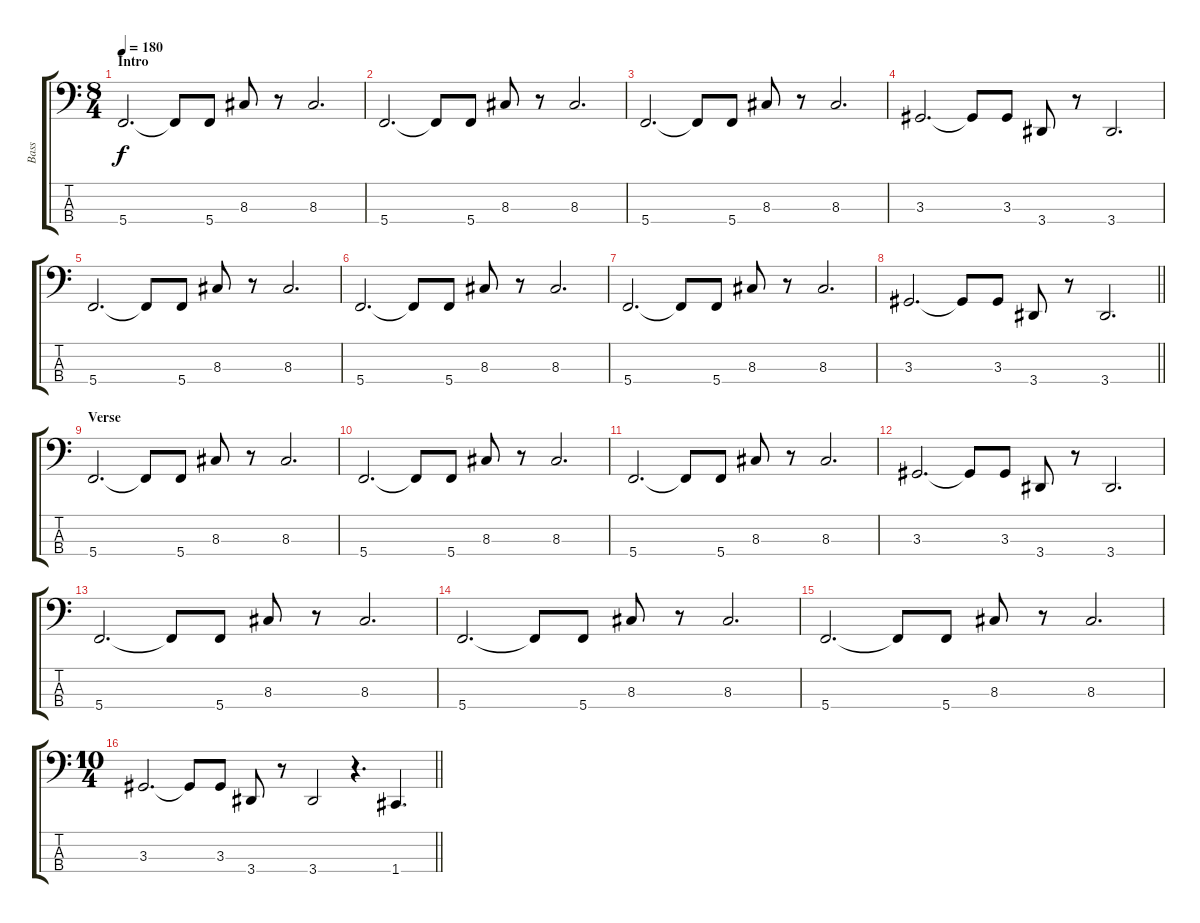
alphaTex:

\track ("Bass" "Bass") {instrument electricbassfinger}
\staff {score tabs}
\tuning (Eb2 Bb1 F1 C1) {hide}
\ts (8 4)
\section ("" "Intro")
\tempo 180
\clef f4
\ks c
5.4.2{d dy f instrument electricbassfinger} 5.4{t}.8 5.4.8 8.3.8 r.8 8.3.2{d} |
5.4.2{d} 5.4{t}.8 5.4.8 8.3.8 r.8 8.3.2{d} |
5.4.2{d} 5.4{t}.8 5.4.8 8.3.8 r.8 8.3.2{d} |
3.3.2{d} 3.3{t}.8 3.3.8 3.4.8 r.8 3.4.2{d} |
5.4.2{d} 5.4{t}.8 5.4.8 8.3.8 r.8 8.3.2{d} |
5.4.2{d} 5.4{t}.8 5.4.8 8.3.8 r.8 8.3.2{d} |
5.4.2{d} 5.4{t}.8 5.4.8 8.3.8 r.8 8.3.2{d} |
\barLineRight lightlight
3.3.2{d} 3.3{t}.8 3.3.8 3.4.8 r.8 3.4.2{d} |
\section ("" "Verse")
5.4.2{d} 5.4{t}.8 5.4.8 8.3.8 r.8 8.3.2{d} |
5.4.2{d} 5.4{t}.8 5.4.8 8.3.8 r.8 8.3.2{d} |
5.4.2{d} 5.4{t}.8 5.4.8 8.3.8 r.8 8.3.2{d} |
3.3.2{d} 3.3{t}.8 3.3.8 3.4.8 r.8 3.4.2{d} |
5.4.2{d} 5.4{t}.8 5.4.8 8.3.8 r.8 8.3.2{d} |
5.4.2{d} 5.4{t}.8 5.4.8 8.3.8 r.8 8.3.2{d} |
5.4.2{d} 5.4{t}.8 5.4.8 8.3.8 r.8 8.3.2{d} |
\ts (10 4)
\barLineRight lightlight
3.3.2{d} 3.3{t}.8 3.3.8 3.4.8 r.8 3.4.2 r.4{d} 1.4.4{d}
